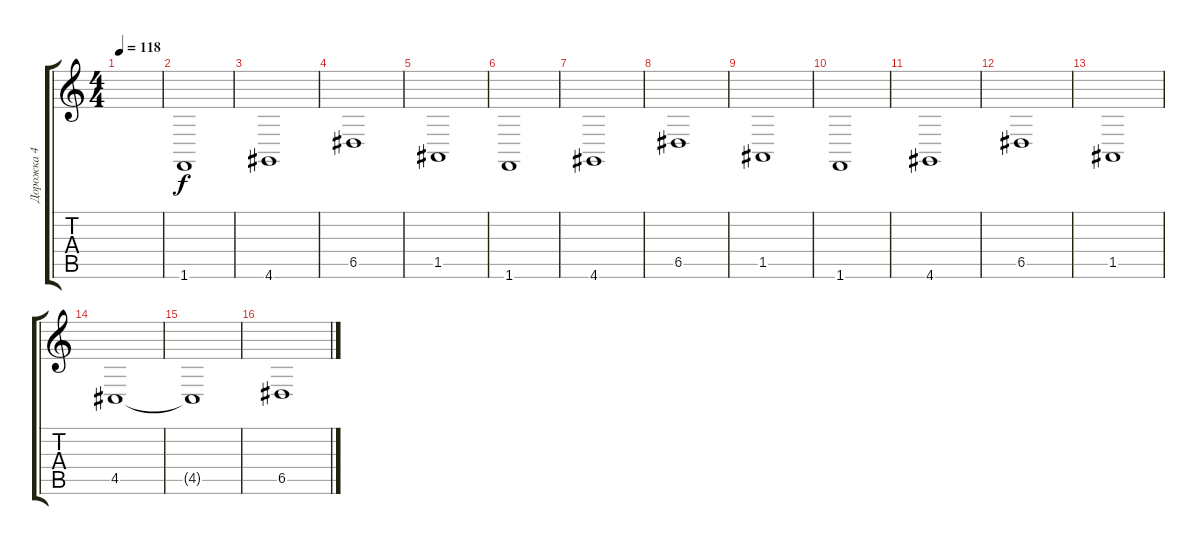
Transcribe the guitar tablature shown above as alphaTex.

\track ("Дорожка 4" "Дорожка 4") {instrument tremolostrings}
\staff {score tabs}
\tuning (E4 B3 G3 D3 A2 E2) {hide}
\ts (4 4)
\tempo 118
\clef g2
\ks c
|
1.6.1 |
4.6.1 |
6.5.1 |
1.5.1 |
1.6.1 |
4.6.1 |
6.5.1 |
1.5.1 |
1.6.1 |
4.6.1 |
6.5.1 |
1.5.1 |
4.5.1 |
4.5{t}.1 |
6.5.1
